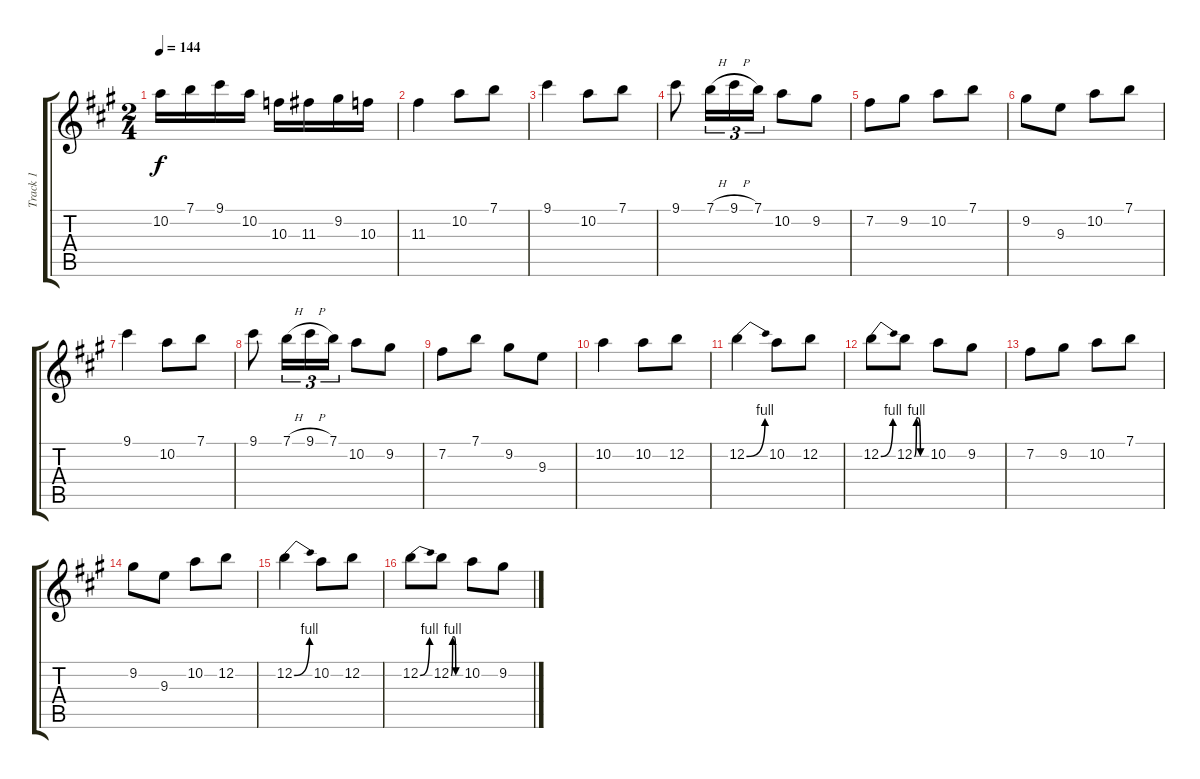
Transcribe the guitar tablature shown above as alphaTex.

\track ("Track 1" "Track 1") {instrument overdrivenguitar}
\staff {score tabs}
\tuning (E4 B3 G3 D3 A2 E2) {hide}
\ts (2 4)
\tempo 144
\clef g2
\ks a
10.2.16{dy f} 7.1.16 9.1.16 10.2.16 10.3.16 11.3.16 9.2.16 10.3.16 |
11.3.4 10.2.8 7.1.8 |
9.1.4 10.2.8 7.1.8 |
9.1.8 7.1{h}.16{tu (3 2)} 9.1{h}.16{tu (3 2)} 7.1.16{tu (3 2)} 10.2.8 9.2.8 |
7.2.8 9.2.8 10.2.8 7.1.8 |
9.2.8 9.3.8 10.2.8 7.1.8 |
9.1.4 10.2.8 7.1.8 |
9.1.8 7.1{h}.16{tu (3 2)} 9.1{h}.16{tu (3 2)} 7.1.16{tu (3 2)} 10.2.8 9.2.8 |
7.2.8 7.1.8 9.2.8 9.3.8 |
10.2.4 10.2.8 12.2.8 |
12.2{be (bend 0 0 60 4)}.4 10.2.8 12.2.8 |
12.2{be (bend 0 0 60 4)}.8 12.2{be (custom 0 0 10 4 20 4 30 0 60 0)}.8 10.2.8 9.2.8 |
7.2.8 9.2.8 10.2.8 7.1.8 |
9.2.8 9.3.8 10.2.8 12.2.8 |
12.2{be (bend 0 0 60 4)}.4 10.2.8 12.2.8 |
12.2{be (bend 0 0 60 4)}.8 12.2{be (custom 0 0 10 4 20 4 30 0 60 0)}.8 10.2.8 9.2.8
